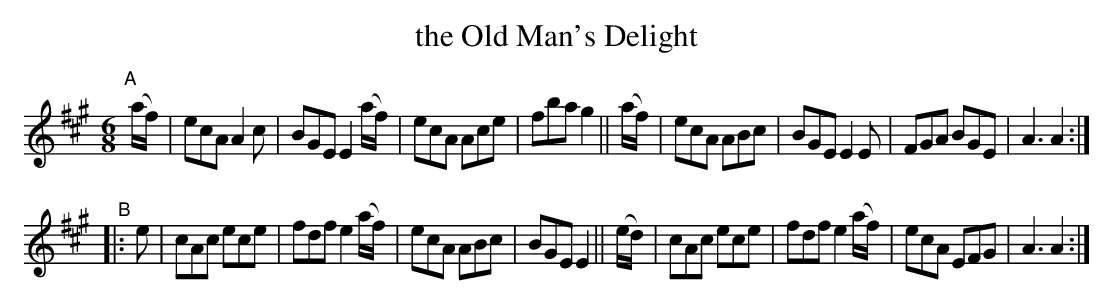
X:1
T: the Old Man's Delight
M: 6/8
L: 1/8
K: A
"^A"[|]\
(a/f/) | ecA A2c | BGE E2(a/f/) | ecA Ace | fba g2 ||\
(a/f/) | ecA ABc | BGE E2E | FGA BGE | A3 A2 :|
"^B"|:\
 e     | cAc ece | fdf e2(a/f/) | ecA ABc | BGE E2 ||\
(e/d/) | cAc ece | fdf e2(a/f/) | ecA EFG | A3 A2 :|
